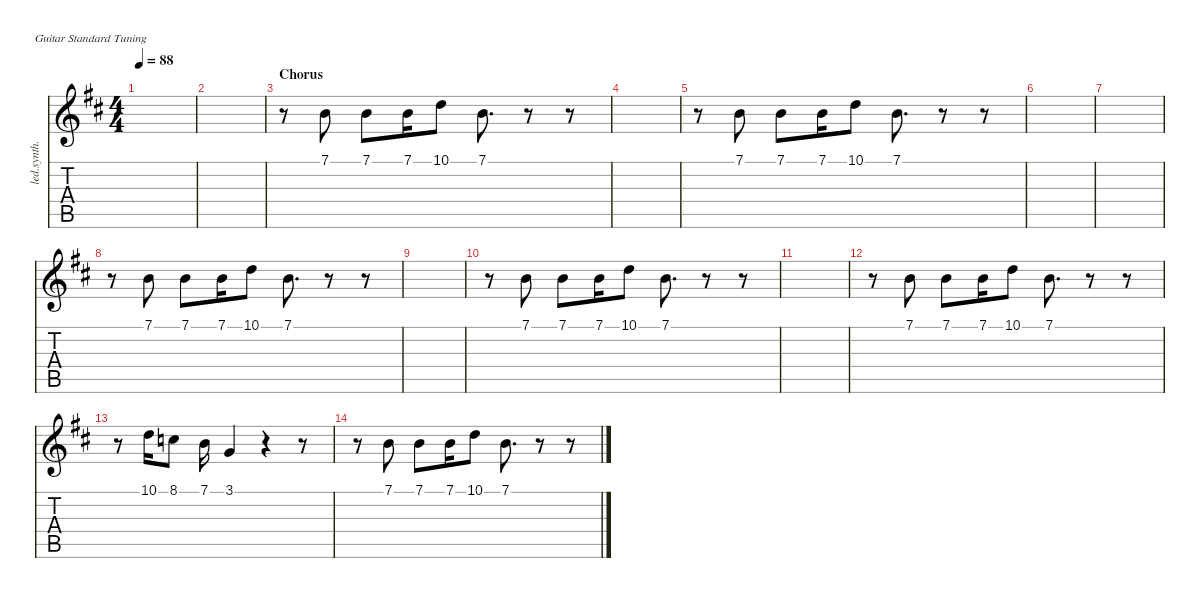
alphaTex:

\defaultSystemsLayout 4
\hideDynamics
\bracketExtendMode nobrackets
\otherSystemsTrackNameOrientation horizontal
\track ("Background Vocal" "led.synth.") {mute instrument lead5charang}
\staff {score tabs}
\tuning (E4 B3 G3 D3 A2 E2)
\ts (4 4)
\tempo 88
\clef g2
\ks d
|
|
\section ("" "Chorus")
r.8 7.1{acc forcenatural}.8 7.1{acc forcenatural}.8 7.1{acc forcenatural}.16 10.1{acc forcenatural}.8 7.1{acc forcenatural}.8{d} r.8 r.8 |
|
r.8 7.1{acc forcenatural}.8 7.1{acc forcenatural}.8 7.1{acc forcenatural}.16 10.1{acc forcenatural}.8 7.1{acc forcenatural}.8{d} r.8 r.8 |
|
|
r.8{beam Down} 7.1{acc forcenatural}.8{beam Down} 7.1{acc forcenatural}.8{beam Down} 7.1{acc forcenatural}.16{beam Down} 10.1{acc forcenatural}.8{beam Down} 7.1{acc forcenatural}.8{d beam Down} r.8{beam Down} r.8{beam Down} |
|
r.8{beam Down} 7.1{acc forcenatural}.8{beam Down} 7.1{acc forcenatural}.8{beam Down} 7.1{acc forcenatural}.16{beam Down} 10.1{acc forcenatural}.8{beam Down} 7.1{acc forcenatural}.8{d beam Down} r.8{beam Down} r.8{beam Down} |
|
r.8{beam Down} 7.1{acc forcenatural}.8{beam Down} 7.1{acc forcenatural}.8{beam Down} 7.1{acc forcenatural}.16{beam Down} 10.1{acc forcenatural}.8{beam Down} 7.1{acc forcenatural}.8{d beam Down} r.8{beam Down} r.8{beam Down} |
r.8{beam Down} 10.1{acc forcenatural}.16{beam Down} 8.1{acc forcenatural}.8{beam Down} 7.1{acc forcenatural}.16{beam Down} 3.1{acc forcenatural}.4{beam Up} r.4{beam Up} r.8{beam Up} |
r.8{beam Down} 7.1{acc forcenatural}.8{beam Down} 7.1{acc forcenatural}.8{beam Down} 7.1{acc forcenatural}.16{beam Down} 10.1{acc forcenatural}.8{beam Down} 7.1{acc forcenatural}.8{d beam Down} r.8{beam Down} r.8{beam Down}
